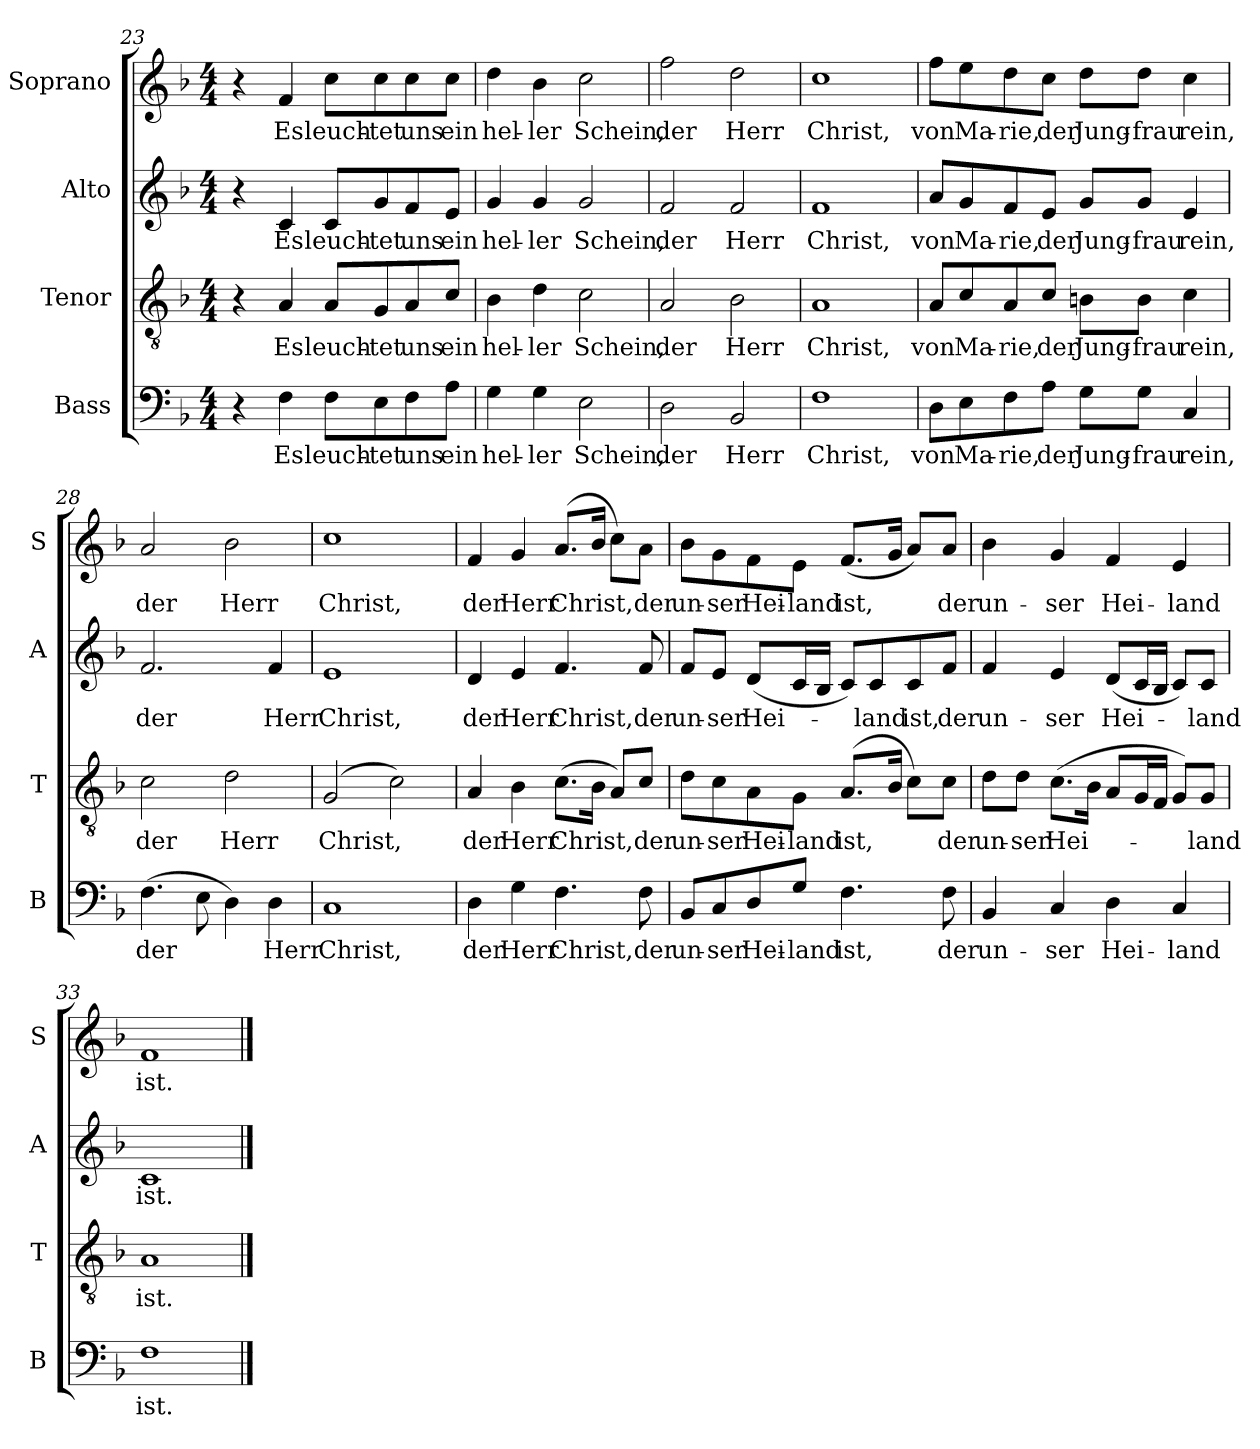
**kern	**text	**kern	**text	**kern	**text	**kern	**text
*part4	*part4	*part3	*part3	*part2	*part2	*part1	*part1
*staff4	*staff4	*staff3	*staff3	*staff2	*staff2	*staff1	*staff1
*I"Bass	*	*I"Tenor	*	*I"Alto	*	*I"Soprano	*
*I'B	*	*I'T	*	*I'A	*	*I'S	*
*clefF4	*	*clefGv2	*	*clefG2	*	*clefG2	*
*k[b-]	*	*k[b-]	*	*k[b-]	*	*k[b-]	*
*F:	*	*F:	*	*F:	*	*F:	*
*M4/4	*	*M4/4	*	*M4/4	*	*M4/4	*
=23	=23	=23	=23	=23	=23	=23	=23
4r	.	4r	.	4r	.	4r	.
!	!LO:LY:b	!	!LO:LY:b	!	!LO:LY:b	!	!LO:LY:b
4F\	Es	4A/	Es	4c/	Es	4f/	Es
!	!LO:LY:b	!	!LO:LY:b	!	!LO:LY:b	!	!LO:LY:b
8F\L	leuch-	8A/L	leuch-	8c/L	leuch-	8cc\L	leuch-
!	!LO:LY:b	!	!LO:LY:b	!	!LO:LY:b	!	!LO:LY:b
8E\	-tet	8G/	-tet	8g/	-tet	8cc\	-tet
!	!LO:LY:b	!	!LO:LY:b	!	!LO:LY:b	!	!LO:LY:b
8F\	uns	8A/	uns	8f/	uns	8cc\	uns
!	!LO:LY:b	!	!LO:LY:b	!	!LO:LY:b	!	!LO:LY:b
8A\J	ein	8c/J	ein	8e/J	ein	8cc\J	ein
=24	=24	=24	=24	=24	=24	=24	=24
!	!LO:LY:b	!	!LO:LY:b	!	!LO:LY:b	!	!LO:LY:b
4G\	hel-	4B-\	hel-	4g/	hel-	4dd\	hel-
!	!LO:LY:b	!	!LO:LY:b	!	!LO:LY:b	!	!LO:LY:b
4G\	-ler	4d\	-ler	4g/	-ler	4b-\	-ler
!	!LO:LY:b	!	!LO:LY:b	!	!LO:LY:b	!	!LO:LY:b
2E\	Schein,	2c\	Schein,	2g/	Schein,	2cc\	Schein,
=25	=25	=25	=25	=25	=25	=25	=25
!	!LO:LY:b	!	!LO:LY:b	!	!LO:LY:b	!	!LO:LY:b
2D\	der	2A/	der	2f/	der	2ff\	der
!	!LO:LY:b	!	!LO:LY:b	!	!LO:LY:b	!	!LO:LY:b
2BB-/	Herr	2B-\	Herr	2f/	Herr	2dd\	Herr
=26	=26	=26	=26	=26	=26	=26	=26
!	!LO:LY:b	!	!LO:LY:b	!	!LO:LY:b	!	!LO:LY:b
1F	Christ,	1A	Christ,	1f	Christ,	1cc	Christ,
=27	=27	=27	=27	=27	=27	=27	=27
!	!LO:LY:b	!	!LO:LY:b	!	!LO:LY:b	!	!LO:LY:b
8D\L	von	8A/L	von	8a/L	von	8ff\L	von
!	!LO:LY:b	!	!LO:LY:b	!	!LO:LY:b	!	!LO:LY:b
8E\	Ma-	8c/	Ma-	8g/	Ma-	8ee\	Ma-
!	!LO:LY:b	!	!LO:LY:b	!	!LO:LY:b	!	!LO:LY:b
8F\	-rie,	8A/	-rie,	8f/	-rie,	8dd\	-rie,
!	!LO:LY:b	!	!LO:LY:b	!	!LO:LY:b	!	!LO:LY:b
8A\J	der	8c/J	der	8e/J	der	8cc\J	der
!	!LO:LY:b	!	!LO:LY:b	!	!LO:LY:b	!	!LO:LY:b
8G\L	Jung-	8Bn\L	Jung-	8g/L	Jung-	8dd\L	Jung-
!	!LO:LY:b	!	!LO:LY:b	!	!LO:LY:b	!	!LO:LY:b
8G\J	-frau	8B\J	-frau	8g/J	-frau	8dd\J	-frau
!	!LO:LY:b	!	!LO:LY:b	!	!LO:LY:b	!	!LO:LY:b
4C/	rein,	4c\	rein,	4e/	rein,	4cc\	rein,
!!LO:LB:g=z
=28	=28	=28	=28	=28	=28	=28	=28
!	!LO:LY:b	!	!LO:LY:b	!	!LO:LY:b	!	!LO:LY:b
(>4.F\	der	2c\	der	2.f/	der	2a/	der
8E\	.	.	.	.	.	.	.
!	!	!	!LO:LY:b	!	!	!	!LO:LY:b
4D\)	.	2d\	Herr	.	.	2b-\	Herr
!	!LO:LY:b	!	!	!	!LO:LY:b	!	!
4D\	Herr	.	.	4f/	Herr	.	.
=29	=29	=29	=29	=29	=29	=29	=29
!	!LO:LY:b	!	!LO:LY:b	!	!LO:LY:b	!	!LO:LY:b
1C	Christ,	(>2G/	Christ,	1e	Christ,	1cc	Christ,
.	.	2c\)	.	.	.	.	.
=30	=30	=30	=30	=30	=30	=30	=30
!	!LO:LY:b	!	!LO:LY:b	!	!LO:LY:b	!	!LO:LY:b
4D\	der	4A/	der	4d/	der	4f/	der
!	!LO:LY:b	!	!LO:LY:b	!	!LO:LY:b	!	!LO:LY:b
4G\	Herr	4B-\	Herr	4e/	Herr	4g/	Herr
!	!LO:LY:b	!	!LO:LY:b	!	!LO:LY:b	!	!LO:LY:b
4.F\	Christ,	(>8.c\L	Christ,	4.f/	Christ,	(<8.a/L	Christ,
.	.	16B-\Jk	.	.	.	16b-/Jk	.
.	.	8A/L)	.	.	.	8cc\L)	.
!	!LO:LY:b	!	!LO:LY:b	!	!LO:LY:b	!	!LO:LY:b
8F\	der	8c/J	der	8f/	der	8a\J	der
=31	=31	=31	=31	=31	=31	=31	=31
!	!LO:LY:b	!	!LO:LY:b	!	!LO:LY:b	!	!LO:LY:b
8BB-/L	un-	8d\L	un-	8f/L	un-	8b-\L	un-
!	!LO:LY:b	!	!LO:LY:b	!	!LO:LY:b	!	!LO:LY:b
8C/	-ser	8c\	-ser	8e/J	-ser	8g\	-ser
!	!LO:LY:b	!	!LO:LY:b	!	!LO:LY:b	!	!LO:LY:b
8D/	Hei-	8A\	Hei-	(<8d/L	Hei-	8f\	Hei-
!	!LO:LY:b	!	!LO:LY:b	!	!	!	!LO:LY:b
8G/J	-land	8G\J	-land	16c/L	.	8e\J	-land
.	.	.	.	16B-/JJ	.	.	.
!	!LO:LY:b	!	!LO:LY:b	!	!	!	!LO:LY:b
4.F\	ist,	(>8.A/L	ist,	8c/L)	.	(<8.f/L	ist,
!	!	!	!	!	!LO:LY:b	!	!
.	.	.	.	8c/	-land	.	.
.	.	16B-/Jk	.	.	.	16g/Jk	.
!	!	!	!	!	!LO:LY:b	!	!
.	.	8c\L)	.	8c/	ist,	8a/L)	.
!	!LO:LY:b	!	!LO:LY:b	!	!LO:LY:b	!	!LO:LY:b
8F\	der	8c\J	der	8f/J	der	8a/J	der
=32	=32	=32	=32	=32	=32	=32	=32
!	!LO:LY:b	!	!LO:LY:b	!	!LO:LY:b	!	!LO:LY:b
4BB-/	un-	8d\L	un-	4f/	un-	4b-\	un-
!	!	!	!LO:LY:b	!	!	!	!
.	.	8d\J	-ser	.	.	.	.
!	!LO:LY:b	!	!LO:LY:b	!	!LO:LY:b	!	!LO:LY:b
4C/	-ser	(>8.c\L	Hei-	4e/	-ser	4g/	-ser
.	.	16B-\Jk	.	.	.	.	.
!	!LO:LY:b	!	!	!	!LO:LY:b	!	!LO:LY:b
4D\	Hei-	8A/L	.	(<8d/L	Hei-	4f/	Hei-
.	.	16G/L	.	16c/L	.	.	.
.	.	16F/JJ	.	16B-/JJ	.	.	.
!	!LO:LY:b	!	!	!	!	!	!LO:LY:b
4C/	-land	8G/L)	.	8c/L)	.	4e/	-land
!	!	!	!LO:LY:b	!	!LO:LY:b	!	!
.	.	8G/J	-land	8c/J	-land	.	.
=33	=33	=33	=33	=33	=33	=33	=33
!	!LO:LY:b	!	!LO:LY:b	!	!LO:LY:b	!	!LO:LY:b
1F	ist.	1A	ist.	1c	ist.	1f	ist.
==	==	==	==	==	==	==	==
*-	*-	*-	*-	*-	*-	*-	*-
